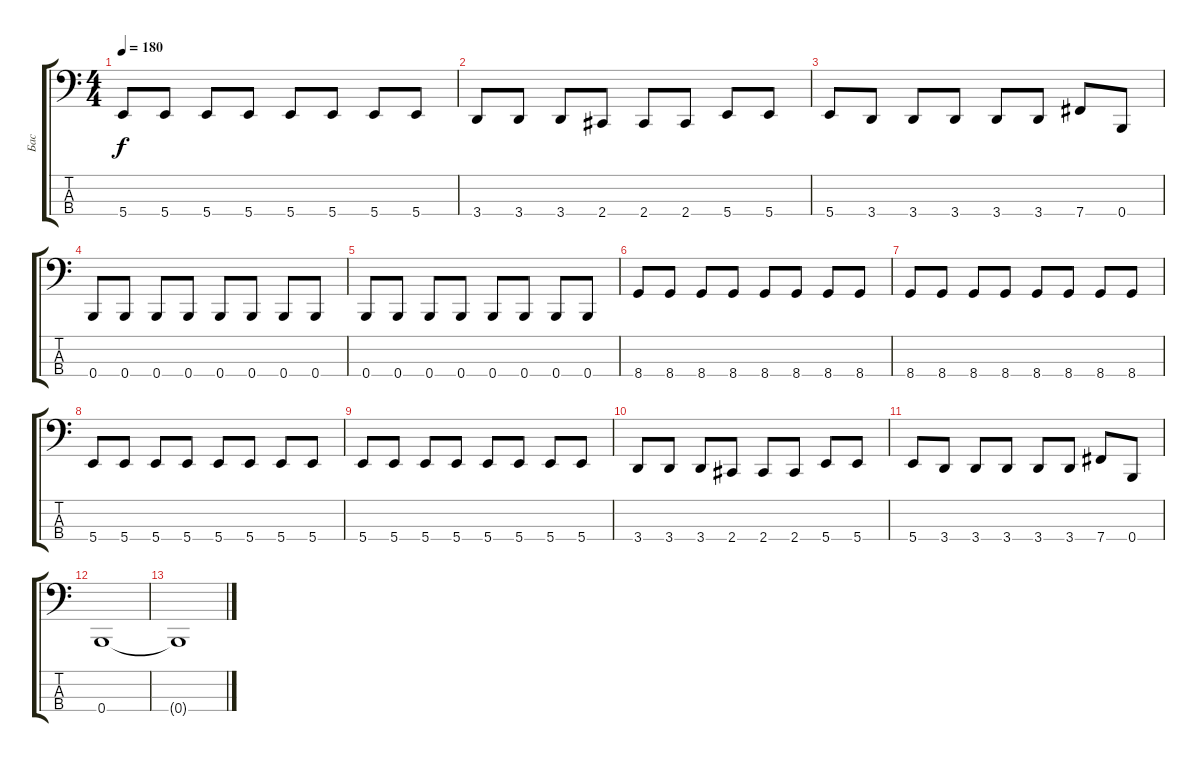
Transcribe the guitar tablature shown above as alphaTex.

\track ("Бас" "Бас") {instrument electricbasspick}
\staff {score tabs}
\tuning (E2 B1 Gb1 B0) {hide}
\ts (4 4)
\tempo 180
\clef f4
\ks c
5.4.8{dy f} 5.4.8 5.4.8 5.4.8 5.4.8 5.4.8 5.4.8 5.4.8 |
3.4.8 3.4.8 3.4.8 2.4.8 2.4.8 2.4.8 5.4.8 5.4.8 |
5.4.8 3.4.8 3.4.8 3.4.8 3.4.8 3.4.8 7.4.8 0.4.8 |
0.4.8 0.4.8 0.4.8 0.4.8 0.4.8 0.4.8 0.4.8 0.4.8 |
0.4.8 0.4.8 0.4.8 0.4.8 0.4.8 0.4.8 0.4.8 0.4.8 |
8.4.8 8.4.8 8.4.8 8.4.8 8.4.8 8.4.8 8.4.8 8.4.8 |
8.4.8 8.4.8 8.4.8 8.4.8 8.4.8 8.4.8 8.4.8 8.4.8 |
5.4.8 5.4.8 5.4.8 5.4.8 5.4.8 5.4.8 5.4.8 5.4.8 |
5.4.8 5.4.8 5.4.8 5.4.8 5.4.8 5.4.8 5.4.8 5.4.8 |
3.4.8 3.4.8 3.4.8 2.4.8 2.4.8 2.4.8 5.4.8 5.4.8 |
5.4.8 3.4.8 3.4.8 3.4.8 3.4.8 3.4.8 7.4.8 0.4.8 |
0.4.1 |
0.4{t}.1
